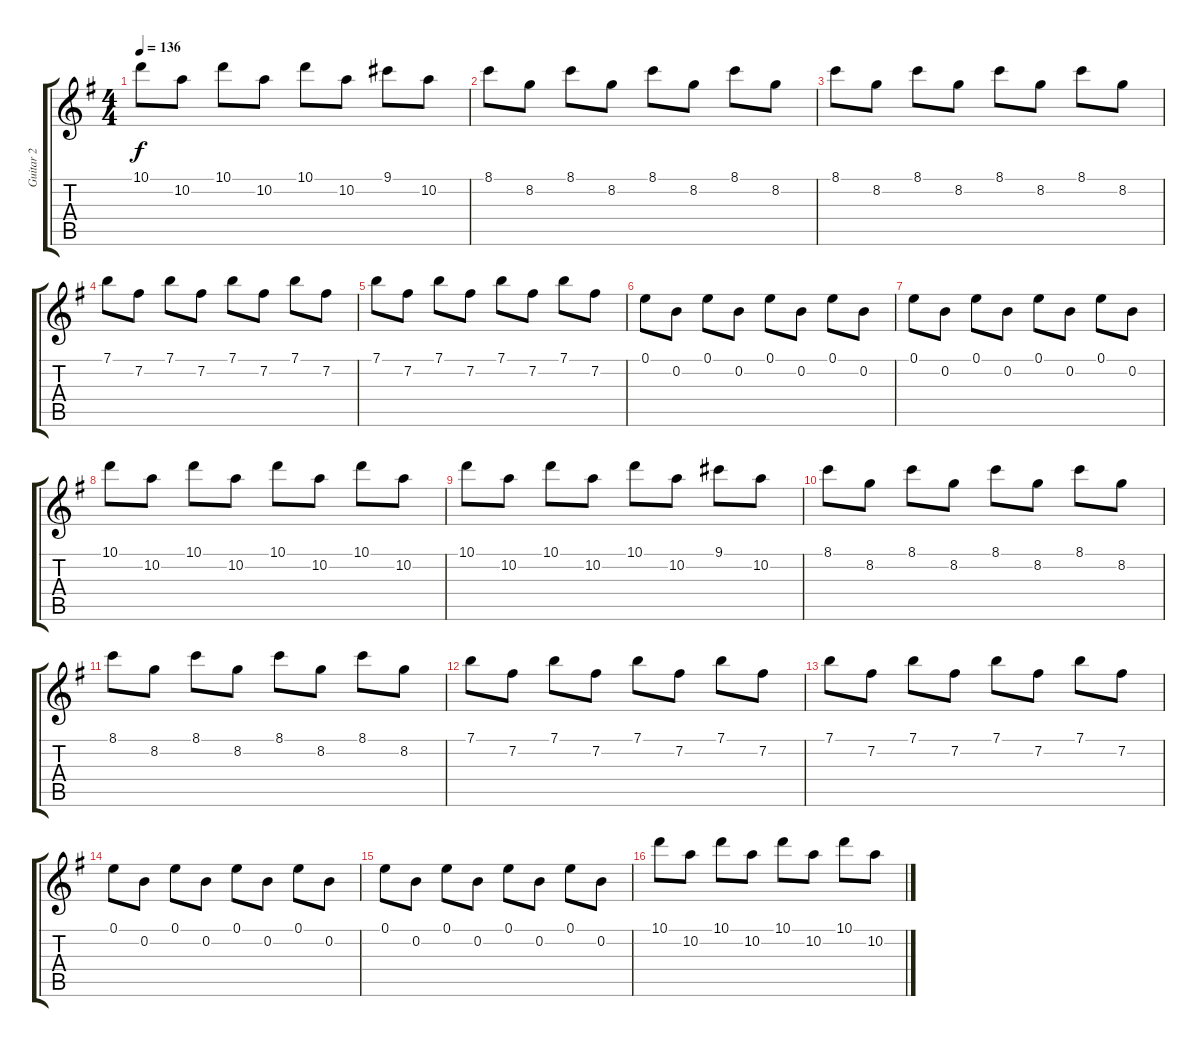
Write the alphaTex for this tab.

\track ("Guitar 2" "Guitar 2") {instrument overdrivenguitar}
\staff {score tabs}
\tuning (E4 B3 G3 D3 A2 E2) {hide}
\ts (4 4)
\tempo 136
\clef g2
\ks g
10.1.8{dy f} 10.2.8 10.1.8 10.2.8 10.1.8 10.2.8 9.1.8 10.2.8 |
8.1.8 8.2.8 8.1.8 8.2.8 8.1.8 8.2.8 8.1.8 8.2.8 |
8.1.8 8.2.8 8.1.8 8.2.8 8.1.8 8.2.8 8.1.8 8.2.8 |
7.1.8 7.2.8 7.1.8 7.2.8 7.1.8 7.2.8 7.1.8 7.2.8 |
7.1.8 7.2.8 7.1.8 7.2.8 7.1.8 7.2.8 7.1.8 7.2.8 |
0.1.8 0.2.8 0.1.8 0.2.8 0.1.8 0.2.8 0.1.8 0.2.8 |
0.1.8 0.2.8 0.1.8 0.2.8 0.1.8 0.2.8 0.1.8 0.2.8 |
10.1.8 10.2.8 10.1.8 10.2.8 10.1.8 10.2.8 10.1.8 10.2.8 |
10.1.8 10.2.8 10.1.8 10.2.8 10.1.8 10.2.8 9.1.8 10.2.8 |
8.1.8 8.2.8 8.1.8 8.2.8 8.1.8 8.2.8 8.1.8 8.2.8 |
8.1.8 8.2.8 8.1.8 8.2.8 8.1.8 8.2.8 8.1.8 8.2.8 |
7.1.8 7.2.8 7.1.8 7.2.8 7.1.8 7.2.8 7.1.8 7.2.8 |
7.1.8 7.2.8 7.1.8 7.2.8 7.1.8 7.2.8 7.1.8 7.2.8 |
0.1.8 0.2.8 0.1.8 0.2.8 0.1.8 0.2.8 0.1.8 0.2.8 |
0.1.8 0.2.8 0.1.8 0.2.8 0.1.8 0.2.8 0.1.8 0.2.8 |
10.1.8 10.2.8 10.1.8 10.2.8 10.1.8 10.2.8 10.1.8 10.2.8
